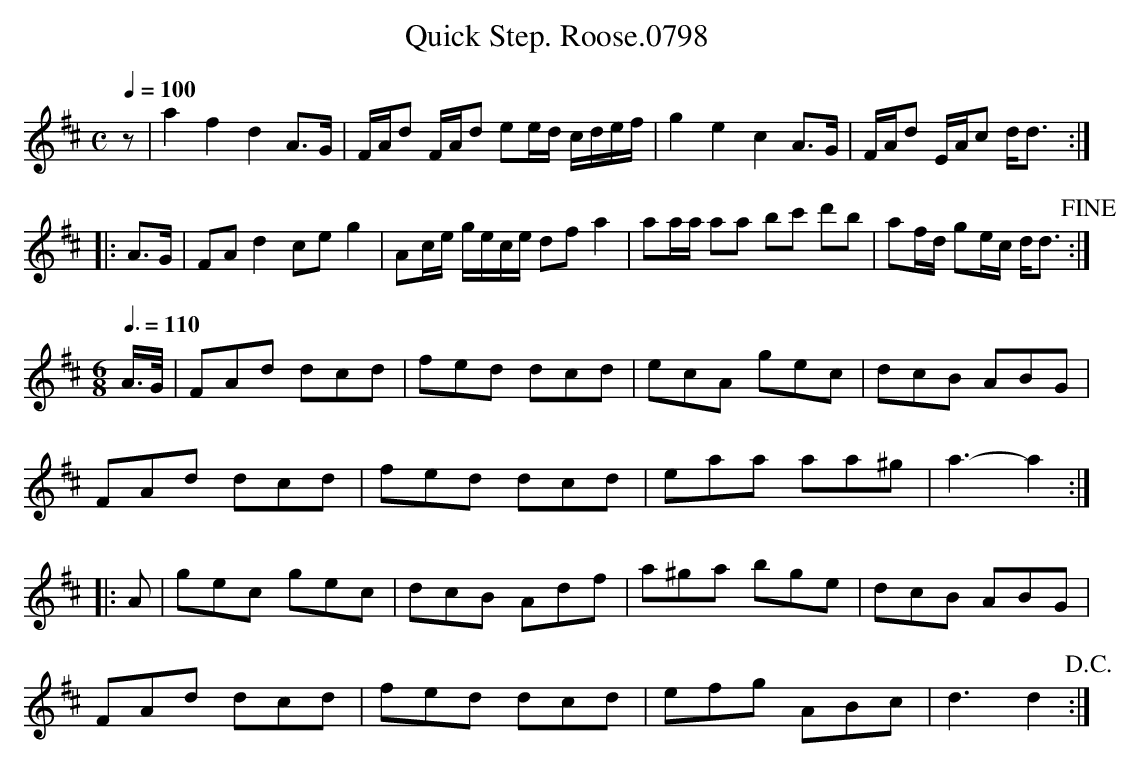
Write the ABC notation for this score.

X:1
T:Quick Step. Roose.0798
M:C
L:1/8
Q:1/4=100
K:D
z | a2 f2 d2 A>G | F/A/d F/A/d ee/d/ c/d/e/f/ | g2 e2 c2 A>G | F/A/d E/A/c d<d :|
|: A>G | FA d2 ce g2 | Ac/e/ g/e/c/e/ df a2 | aa/a/ aa bc' d'b | af/d/ ge/c/ d<d !fine!:|
M:6/8
Q:3/8=110
A/>G/ | FAd dcd | fed dcd | ecA gec | dcB ABG |
FAd dcd | fed dcd | eaa aa^g |a3-a2 :|
|:A | gec gec | dcB  Adf | a^ga bge |dcB ABG |
FAd dcd | fed dcd | efg ABc | d3 d2 !D.C.!:|
